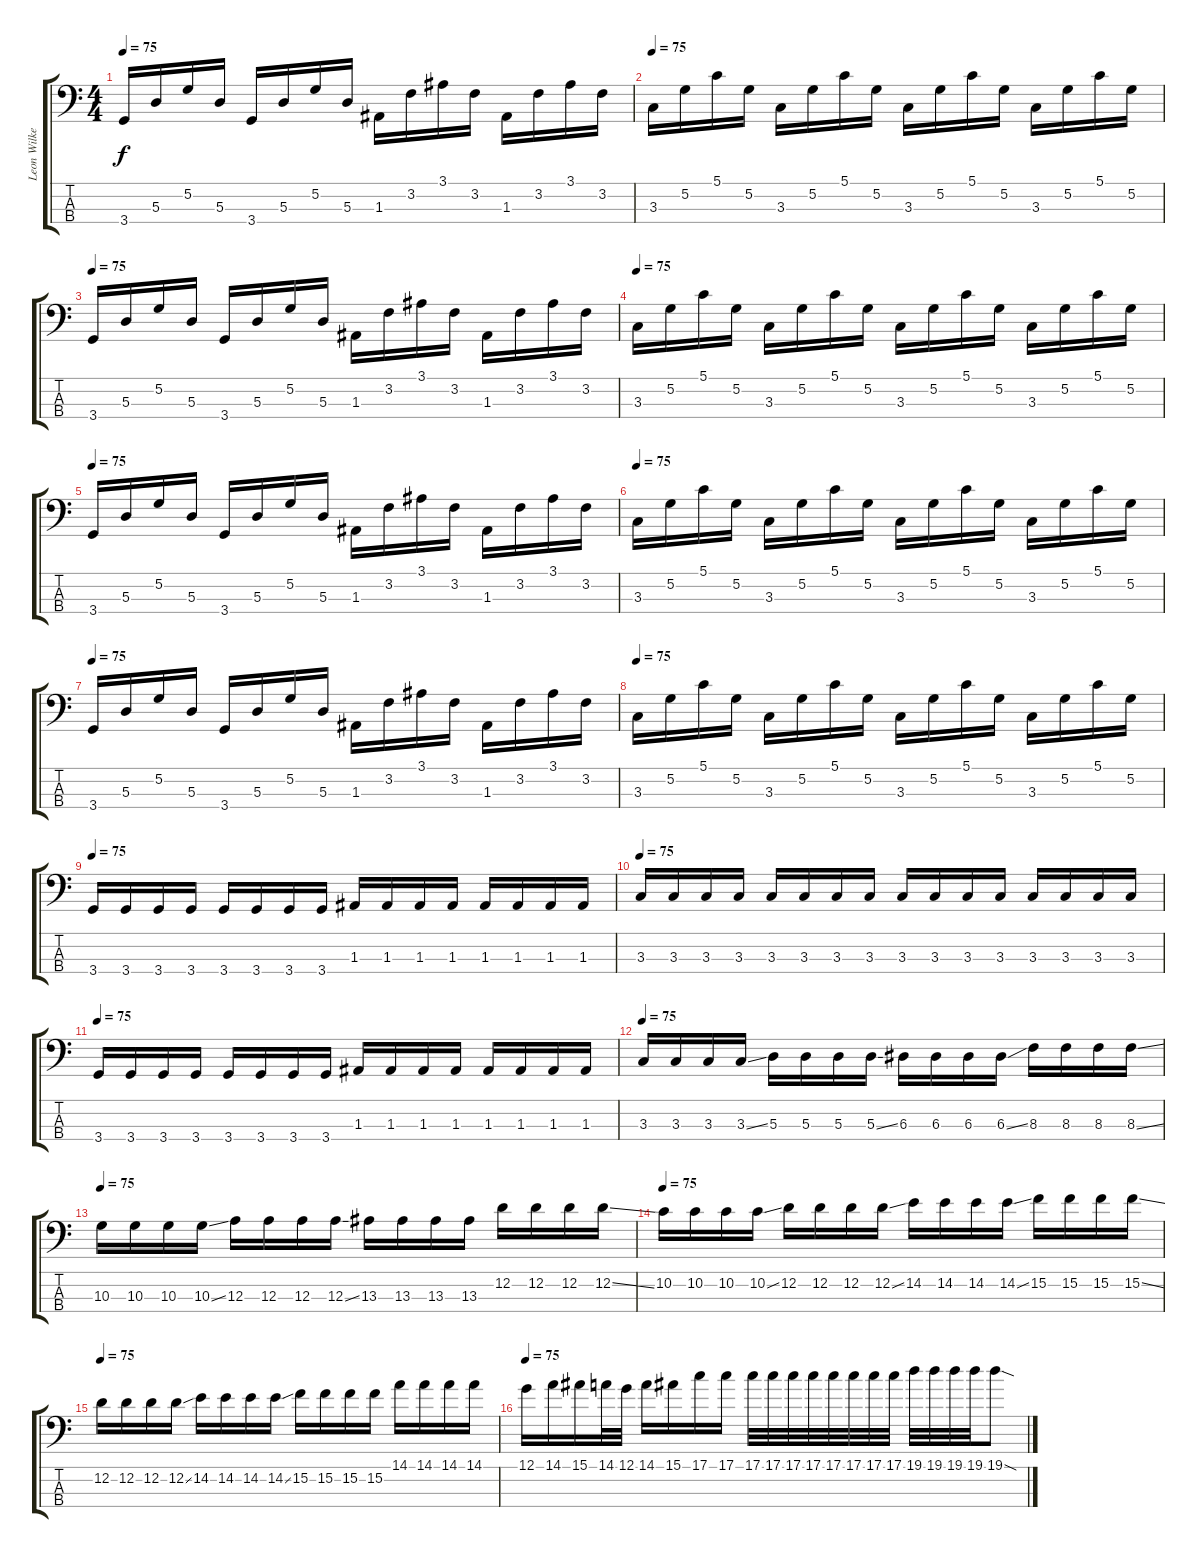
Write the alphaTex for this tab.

\track ("Leon Wilkeson (bass)" "Leon Wilke") {instrument electricbasspick}
\staff {score tabs}
\tuning (G2 D2 A1 E1) {hide}
\ts (4 4)
\tempo 75
\clef f4
\ks c
3.4.16{dy f} 5.3.16 5.2.16 5.3.16 3.4.16 5.3.16 5.2.16 5.3.16 1.3.16 3.2.16 3.1.16 3.2.16 1.3.16 3.2.16 3.1.16 3.2.16 |
\tempo 75
3.3.16 5.2.16 5.1.16 5.2.16 3.3.16 5.2.16 5.1.16 5.2.16 3.3.16 5.2.16 5.1.16 5.2.16 3.3.16 5.2.16 5.1.16 5.2.16 |
\tempo 75
3.4.16 5.3.16 5.2.16 5.3.16 3.4.16 5.3.16 5.2.16 5.3.16 1.3.16 3.2.16 3.1.16 3.2.16 1.3.16 3.2.16 3.1.16 3.2.16 |
\tempo 75
3.3.16 5.2.16 5.1.16 5.2.16 3.3.16 5.2.16 5.1.16 5.2.16 3.3.16 5.2.16 5.1.16 5.2.16 3.3.16 5.2.16 5.1.16 5.2.16 |
\tempo 75
3.4.16 5.3.16 5.2.16 5.3.16 3.4.16 5.3.16 5.2.16 5.3.16 1.3.16 3.2.16 3.1.16 3.2.16 1.3.16 3.2.16 3.1.16 3.2.16 |
\tempo 75
3.3.16 5.2.16 5.1.16 5.2.16 3.3.16 5.2.16 5.1.16 5.2.16 3.3.16 5.2.16 5.1.16 5.2.16 3.3.16 5.2.16 5.1.16 5.2.16 |
\tempo 75
3.4.16 5.3.16 5.2.16 5.3.16 3.4.16 5.3.16 5.2.16 5.3.16 1.3.16 3.2.16 3.1.16 3.2.16 1.3.16 3.2.16 3.1.16 3.2.16 |
\tempo 75
3.3.16 5.2.16 5.1.16 5.2.16 3.3.16 5.2.16 5.1.16 5.2.16 3.3.16 5.2.16 5.1.16 5.2.16 3.3.16 5.2.16 5.1.16 5.2.16 |
\tempo 75
3.4.16 3.4.16 3.4.16 3.4.16 3.4.16 3.4.16 3.4.16 3.4.16 1.3.16 1.3.16 1.3.16 1.3.16 1.3.16 1.3.16 1.3.16 1.3.16 |
\tempo 75
3.3.16 3.3.16 3.3.16 3.3.16 3.3.16 3.3.16 3.3.16 3.3.16 3.3.16 3.3.16 3.3.16 3.3.16 3.3.16 3.3.16 3.3.16 3.3.16 |
\tempo 75
3.4.16 3.4.16 3.4.16 3.4.16 3.4.16 3.4.16 3.4.16 3.4.16 1.3.16 1.3.16 1.3.16 1.3.16 1.3.16 1.3.16 1.3.16 1.3.16 |
\tempo 75
3.3.16 3.3.16 3.3.16 3.3{ss}.16 5.3.16 5.3.16 5.3.16 5.3{ss}.16 6.3.16 6.3.16 6.3.16 6.3{ss}.16 8.3.16 8.3.16 8.3.16 8.3{ss}.16 |
\tempo 75
10.3.16 10.3.16 10.3.16 10.3{ss}.16 12.3.16 12.3.16 12.3.16 12.3{ss}.16 13.3.16 13.3.16 13.3.16 13.3.16 12.2.16 12.2.16 12.2.16 12.2{ss}.16 |
\tempo 75
10.2.16 10.2.16 10.2.16 10.2{ss}.16 12.2.16 12.2.16 12.2.16 12.2{ss}.16 14.2.16 14.2.16 14.2.16 14.2{ss}.16 15.2.16 15.2.16 15.2.16 15.2{ss}.16 |
\tempo 75
12.2.16 12.2.16 12.2.16 12.2{ss}.16 14.2.16 14.2.16 14.2.16 14.2{ss}.16 15.2.16 15.2.16 15.2.16 15.2.16 14.1.16 14.1.16 14.1.16 14.1.16 |
\tempo 75
12.1.16 14.1.16 15.1.16 14.1.32 12.1.32 14.1.16 15.1.16 17.1.16 17.1.16 17.1.32 17.1.32 17.1.32 17.1.32 17.1.32 17.1.32 17.1.32 17.1.32 19.1.32 19.1.32 19.1.32 19.1.32 19.1{sod}.8
